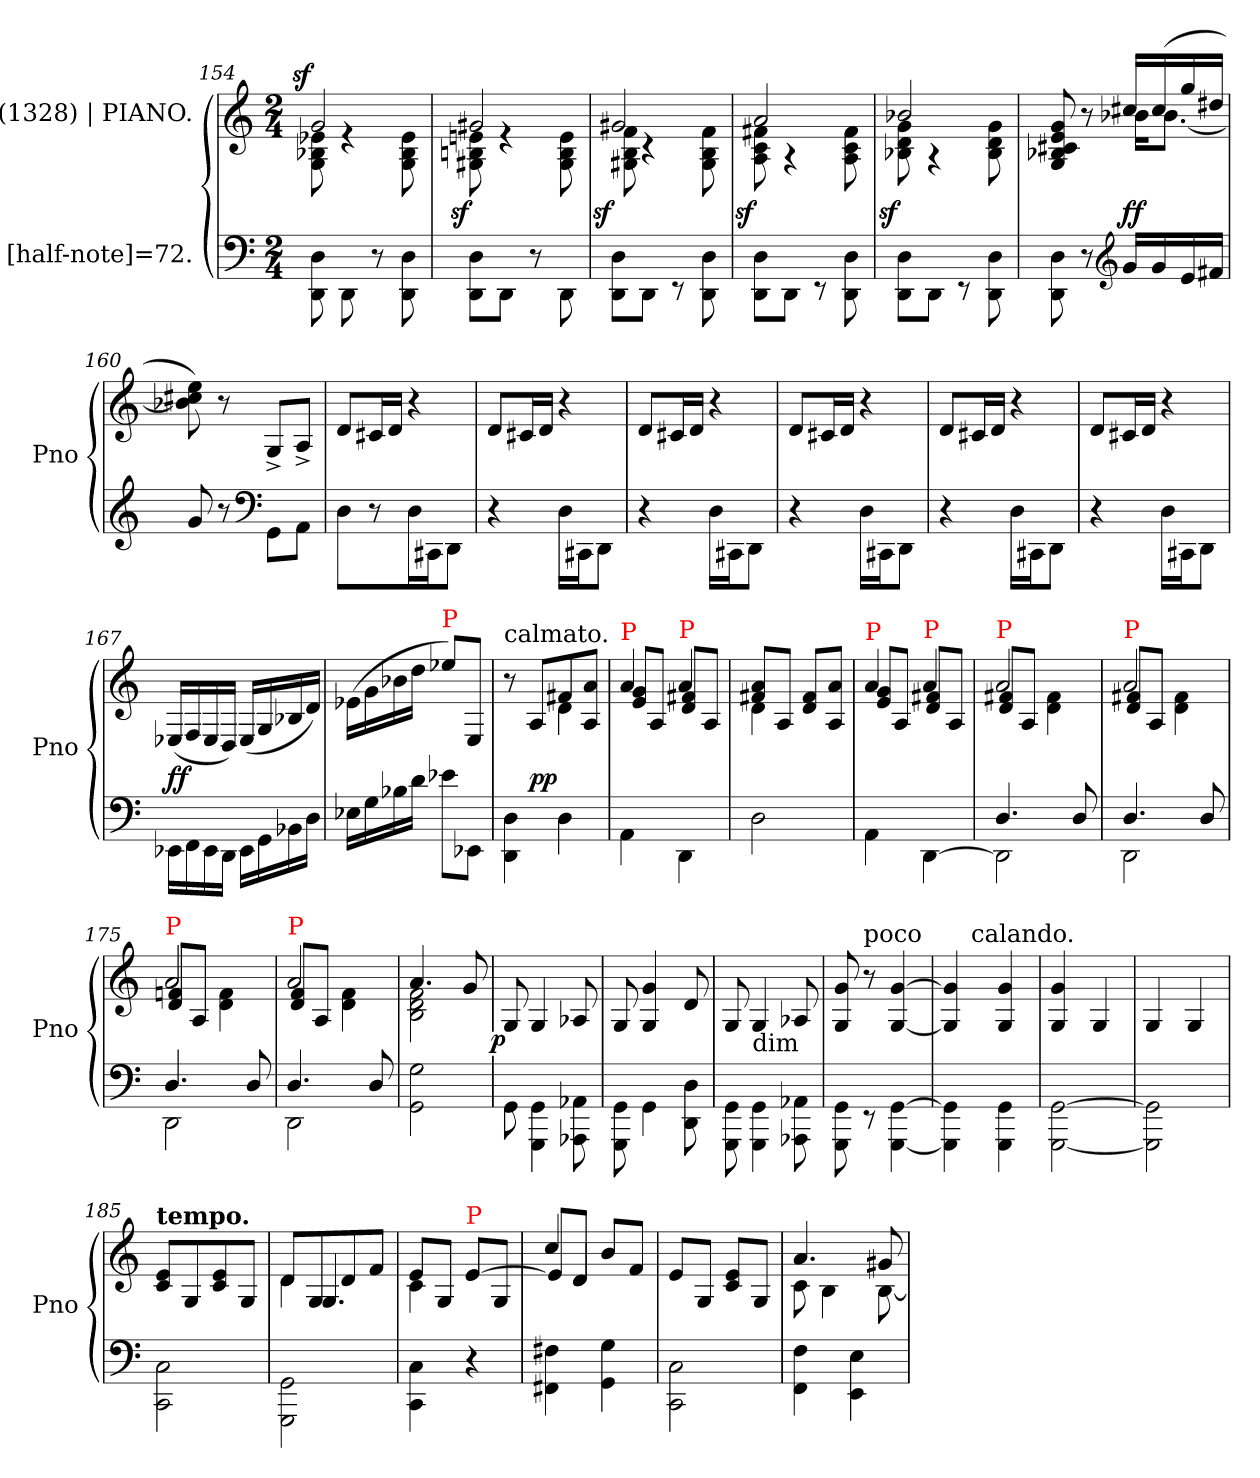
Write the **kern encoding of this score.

**kern	**kern	**dynam
*part2	*part1	*part1
*staff2	*staff1	*staff1
*I"[half-note]=72.	*I" (1328) | PIANO.	*
*	*I'Pno	*
*clefF4	*clefG2	*
*k[]	*k[]	*
*M2/4	*M2/4	*
=154	=154	=154
*	*^	*
!	!	!	!LO:DY:a:rj
8D\ 8DD\	2g	8e-X 8B-X 8G	sf
8DD\	.	4re	.
8r	.	.	.
8D\ 8DD\	.	8e- 8B- 8G	.
=155	=155	=155	=155
!	!	!	!LO:DY:rj
8D\ 8DD\L	2g#X	8en 8Bn 8G#X	sf
8DDJ	.	4re	.
8r	.	.	.
8DD\	.	8e 8B 8G#	.
=156	=156	=156	=156
!	!	!	!LO:DY:rj
8D\ 8DD\L	2g#X	8f 8B 8G#X	sf
8DDJ	.	4rc	.
8rEE	.	.	.
8D\ 8DD\	.	8f 8B 8G#	.
=157	=157	=157	=157
!	!	!	!LO:DY:rj
8D\ 8DD\L	2a	8f#X 8c 8A	sf
8DD\J	.	4rA	.
8rEE	.	.	.
8D\ 8DD\	.	8f# 8c 8A	.
=158	=158	=158	=158
!	!	!	!LO:DY:rj
8D\ 8DD\L	2b-X	8g 8d 8B-X	sf
8DDJ	.	4rA	.
8rEE	.	.	.
8D\ 8DD\	.	8g 8d 8B-	.
=159	=159	=159	=159
8D\ 8DD\	8g/ 8e/ 8c#X/ 8B-X/ 8G/	4ryy	.
8r	8r	.	.
*clefG2	*	*	*
16gLL	16cc#XLL	16b-XKL	ff
16g	(<16cc#	[8.b-J	.
16e	16gg	.	.
16f#XJJ	16dd#XJJ	.	.
*	*v	*v	*
=160	=160	=160
8g	8ee 8cc#X 8b-X])	.
8r	8r	.
*clefF4	*	*
8GG\L	8G^>/L	.
8AA\J	8A^>/J	.
=161	=161	=161
8D\L	8dL	.
8r	16c#XL	.
.	16dJJ	.
16DL	4r	.
16CC#XJ	.	.
8DDJ	.	.
=162	=162	=162
4r	8dL	.
.	16c#XL	.
.	16dJJ	.
16D\LL	4r	.
16CC#XJ	.	.
8DDJ	.	.
=163	=163	=163
4r	8dL	.
.	16c#XL	.
.	16dJJ	.
16D\LL	4r	.
16CC#XJ	.	.
8DDJ	.	.
=164	=164	=164
4r	8dL	.
.	16c#XL	.
.	16dJJ	.
16D\LL	4r	.
16CC#XJ	.	.
8DDJ	.	.
=165	=165	=165
4r	8dL	.
.	16c#XL	.
.	16dJJ	.
16D\LL	4r	.
16CC#XJ	.	.
8DDJ	.	.
=166	=166	=166
4r	8dL	.
.	16c#XL	.
.	16dJJ	.
16D\LL	4r	.
16CC#XJ	.	.
8DDJ	.	.
=167	=167	=167
16EE-X\LL	(>16E-XLL	ff
16FF\	16F/	.
16EE-\	16E-/	.
16DD\JJ	16D/JJ)	.
16EE-\LL	(>16E-/LL	.
16GG\	16G/	.
16BB-X	16B-X	.
16D\JJ	16d/JJ)	.
=168	=168	=168
16E-XLL	(>16e-X\LL	.
16G	16g	.
16B-X	16b-X	.
16dJJ	16ddJJ	.
!	!LO:TX:a:color=red:t=P	!
8e-XL	8ee-XL)	.
8EE-X\J	8E/J	.
=169	=169	=169
*	*^	*
!	!LO:TX:a:t=calmato.	!	!
4D\ 4DD\	8r	4ryy	.
.	8A/L	.	pp
4D	8f#X	4d	.
.	8a/ 8A/J	.	.
=170	=170	=170	=170
!	!LO:TX:a:color=red:t=P	!	!
4AA\	4a	8g\ 8e\L	.
.	.	8A/J	.
!	!LO:TX:a:color=red:t=P	!	!
4DD\	4a	8f#X\ 8d\L	.
.	.	8A/J	.
=171	=171	=171	=171
2D	8a/ 8f#X/L	4d\	.
.	8A/J	.	.
.	8f# 8dL	4ryy	.
.	8a 8AJ	.	.
=172	=172	=172	=172
!	!LO:TX:a:color=red:t=P	!	!
4AA\	4a	8g\ 8e\L	.
.	.	8A/J	.
!	!LO:TX:a:color=red:t=P	!	!
[4DD\	4a	8f#X\ 8d\L	.
.	.	8A/J	.
=173	=173	=173	=173
*^	*	*	*
!	!	!LO:TX:a:color=red:t=P	!	!
4.D	2DD]	2a	8f#X\ 8d\L	.
.	.	.	8A/J	.
.	.	.	4f# 4d	.
8D	.	.	.	.
=174	=174	=174	=174	=174
!	!	!LO:TX:a:color=red:t=P	!	!
4.D	2DD	2a	8f#X\ 8d\L	.
.	.	.	8A/J	.
.	.	.	4f# 4d	.
8D	.	.	.	.
=175	=175	=175	=175	=175
!	!	!LO:TX:a:color=red:t=P	!	!
4.D	2DD	2a	8fn\ 8d\L	.
.	.	.	8A/J	.
.	.	.	4f 4d	.
8D	.	.	.	.
=176	=176	=176	=176	=176
!	!	!LO:TX:a:color=red:t=P	!	!
4.D	2DD	2a	8f\ 8d\L	.
.	.	.	8A/J	.
.	.	.	4f 4d	.
8D	.	.	.	.
*v	*v	*	*	*
=177	=177	=177	=177
2G\ 2GG\	4.a	2f 2d 2B	.
.	8g	.	.
*	*v	*v	*
=178	=178	=178
!	!	!LO:DY:rj
8GG\	8G/	p
4GG\ 4GGG\	4G/	.
8AA-X\ 8AAA-X\	8A-X/	.
=179	=179	=179
8GG\ 8GGG\	8G/	.
4GG\	4g/ 4G/	.
8D\ 8DD\	8d/	.
=180	=180	=180
8GG\ 8GGG\	8G/	.
!	!LO:TX:c:t=dim	!
4GG\ 4GGG\	4G/	.
8AA-X\ 8AAA-X\	8A-X/	.
=181	=181	=181
8GG\ 8GGG\	8g/ 8G/	.
!	!LO:TX:a:t=poco	!
8rEE	8r	.
[4GG\ [4GGG\	[4g/ [4G/	.
=182	=182	=182
*	*^	*
4GG]\ 4GGG]\	4g]/ 4G]/	8ryy	.
!	!	!LO:TX:a:t=calando.	!
.	.	4.ryy	.
4GG\ 4GGG\	4g/ 4G/	.	.
*	*v	*v	*
=183	=183	=183
[2GG\ [2GGG\	4g/ 4G/	.
.	4G/	.
=184	=184	=184
2GG]\ 2GGG]\	4G/	.
.	4G/	.
=185	=185	=185
!	!LO:TX:a:B:t=tempo.	!
2C\ 2CC\	8e 8cL	.
.	8G/	.
.	8e 8c	.
.	8G/J	.
=186	=186	=186
*	*^	*
*	*	*^	*
2GG\ 2GGG\	8dL	4d\	8ryy	.
.	8G/	.	4.G/	.
.	8d	4ryy	.	.
.	8fJ	.	.	.
*	*	*v	*v	*
=187	=187	=187	=187
4C\ 4CC\	4c\	8e/L	.
.	.	8G/J	.
!	!LO:TX:a:color=red:t=P	!	!
4r	[4e	8e\L	.
.	.	8G/J	.
=188	=188	=188	=188
*	*	*^	*
4F#X\ 4FF#X\	4cc/	8ryy	8eL]	.
.	.	4d/	8dJ	.
4G\ 4GG\	4ryy	.	8bL	.
.	.	8ryy	8fJ	.
=189	=189	=189	=189	=189
!	!LO:TX:a:color=red:t=P	!	!	!
*	*v	*v	*v	*
2C\ 2CC\	8e\L	.
.	8G/J	.
.	8e 8cL	.
.	8G/J	.
=190	=190	=190
*	*^	*
4F\ 4FF\	4.a	8c	.
.	.	4B	.
4E\ 4EE\	.	.	.
.	8g#X	[8B	.
*	*v	*v	*
=	=	=
*-	*-	*-
